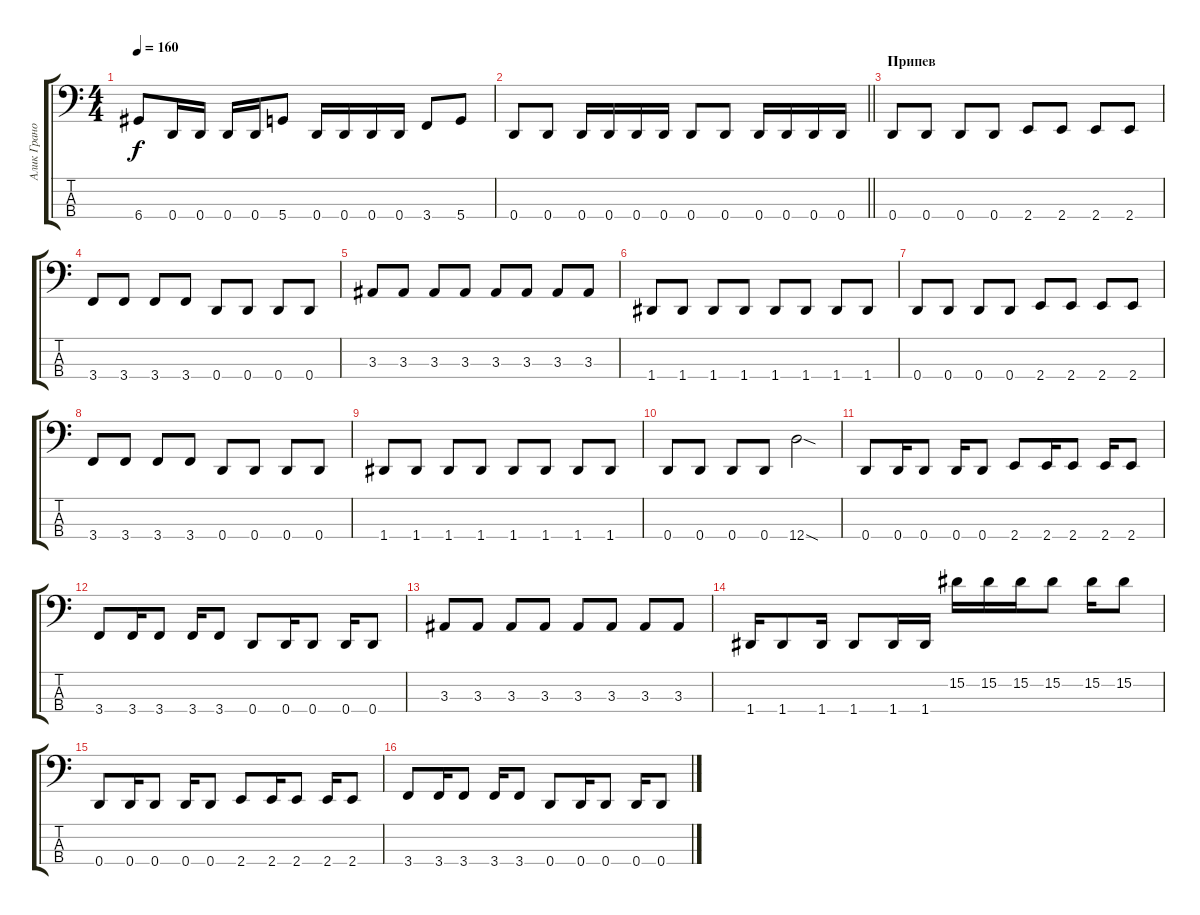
\track ("Алик Грановский" "Алик Грано") {instrument electricbassfinger}
\staff {score tabs}
\tuning (F2 C2 G1 D1) {hide}
\ts (4 4)
\tempo 160
\clef f4
\ks c
6.4.8{dy f} 0.4.16 0.4.16 0.4.16 0.4.16 5.4.8 0.4.16 0.4.16 0.4.16 0.4.16 3.4.8 5.4.8 |
\barLineRight lightlight
0.4.8 0.4.8 0.4.16 0.4.16 0.4.16 0.4.16 0.4.8 0.4.8 0.4.16 0.4.16 0.4.16 0.4.16 |
\section ("" "Припев")
0.4.8 0.4.8 0.4.8 0.4.8 2.4.8 2.4.8 2.4.8 2.4.8 |
3.4.8 3.4.8 3.4.8 3.4.8 0.4.8 0.4.8 0.4.8 0.4.8 |
3.3.8 3.3.8 3.3.8 3.3.8 3.3.8 3.3.8 3.3.8 3.3.8 |
1.4.8 1.4.8 1.4.8 1.4.8 1.4.8 1.4.8 1.4.8 1.4.8 |
0.4.8 0.4.8 0.4.8 0.4.8 2.4.8 2.4.8 2.4.8 2.4.8 |
3.4.8 3.4.8 3.4.8 3.4.8 0.4.8 0.4.8 0.4.8 0.4.8 |
1.4.8 1.4.8 1.4.8 1.4.8 1.4.8 1.4.8 1.4.8 1.4.8 |
0.4.8 0.4.8 0.4.8 0.4.8 12.4{sod}.2 |
0.4.8 0.4.16 0.4.8 0.4.16 0.4.8 2.4.8 2.4.16 2.4.8 2.4.16 2.4.8 |
3.4.8 3.4.16 3.4.8 3.4.16 3.4.8 0.4.8 0.4.16 0.4.8 0.4.16 0.4.8 |
3.3.8 3.3.8 3.3.8 3.3.8 3.3.8 3.3.8 3.3.8 3.3.8 |
1.4.16 1.4.8 1.4.16 1.4.8 1.4.16 1.4.16 15.2.16 15.2.16 15.2.16 15.2.8 15.2.16 15.2.8 |
0.4.8 0.4.16 0.4.8 0.4.16 0.4.8 2.4.8 2.4.16 2.4.8 2.4.16 2.4.8 |
3.4.8 3.4.16 3.4.8 3.4.16 3.4.8 0.4.8 0.4.16 0.4.8 0.4.16 0.4.8
